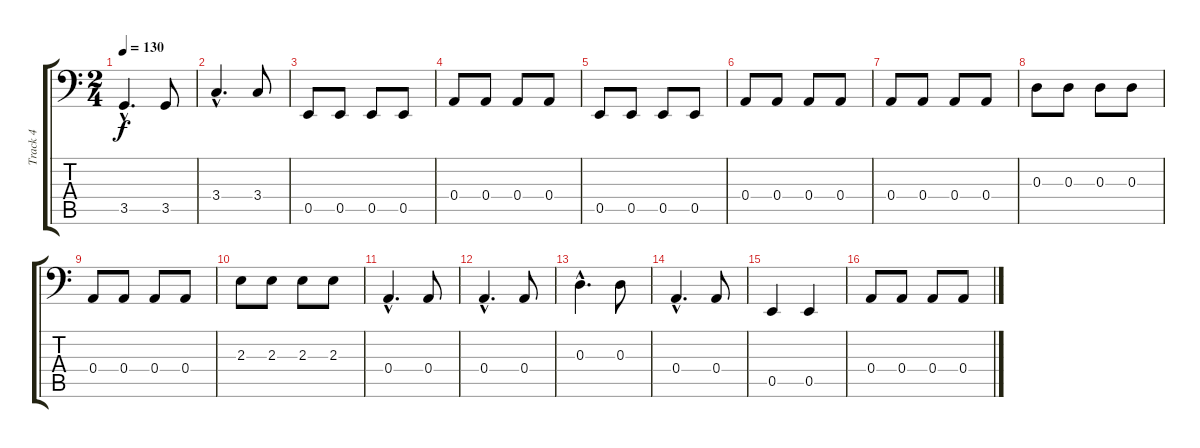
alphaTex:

\track ("Track 4" "Track 4") {instrument slapbass1}
\staff {score tabs}
\tuning (C3 G2 D2 A1 E1 B0) {hide}
\ts (2 4)
\tempo 130
\clef f4
\ks c
3.5{hac}.4{d dy f} 3.5.8 |
3.4{hac}.4{d} 3.4.8 |
0.5.8 0.5.8 0.5.8 0.5.8 |
0.4.8 0.4.8 0.4.8 0.4.8 |
0.5.8 0.5.8 0.5.8 0.5.8 |
0.4.8 0.4.8 0.4.8 0.4.8 |
0.4.8 0.4.8 0.4.8 0.4.8 |
0.3.8 0.3.8 0.3.8 0.3.8 |
0.4.8 0.4.8 0.4.8 0.4.8 |
2.3.8 2.3.8 2.3.8 2.3.8 |
0.4{hac}.4{d} 0.4.8 |
0.4{hac}.4{d} 0.4.8 |
0.3{hac}.4{d} 0.3.8 |
0.4{hac}.4{d} 0.4.8 |
0.5.4 0.5.4 |
0.4.8 0.4.8 0.4.8 0.4.8
